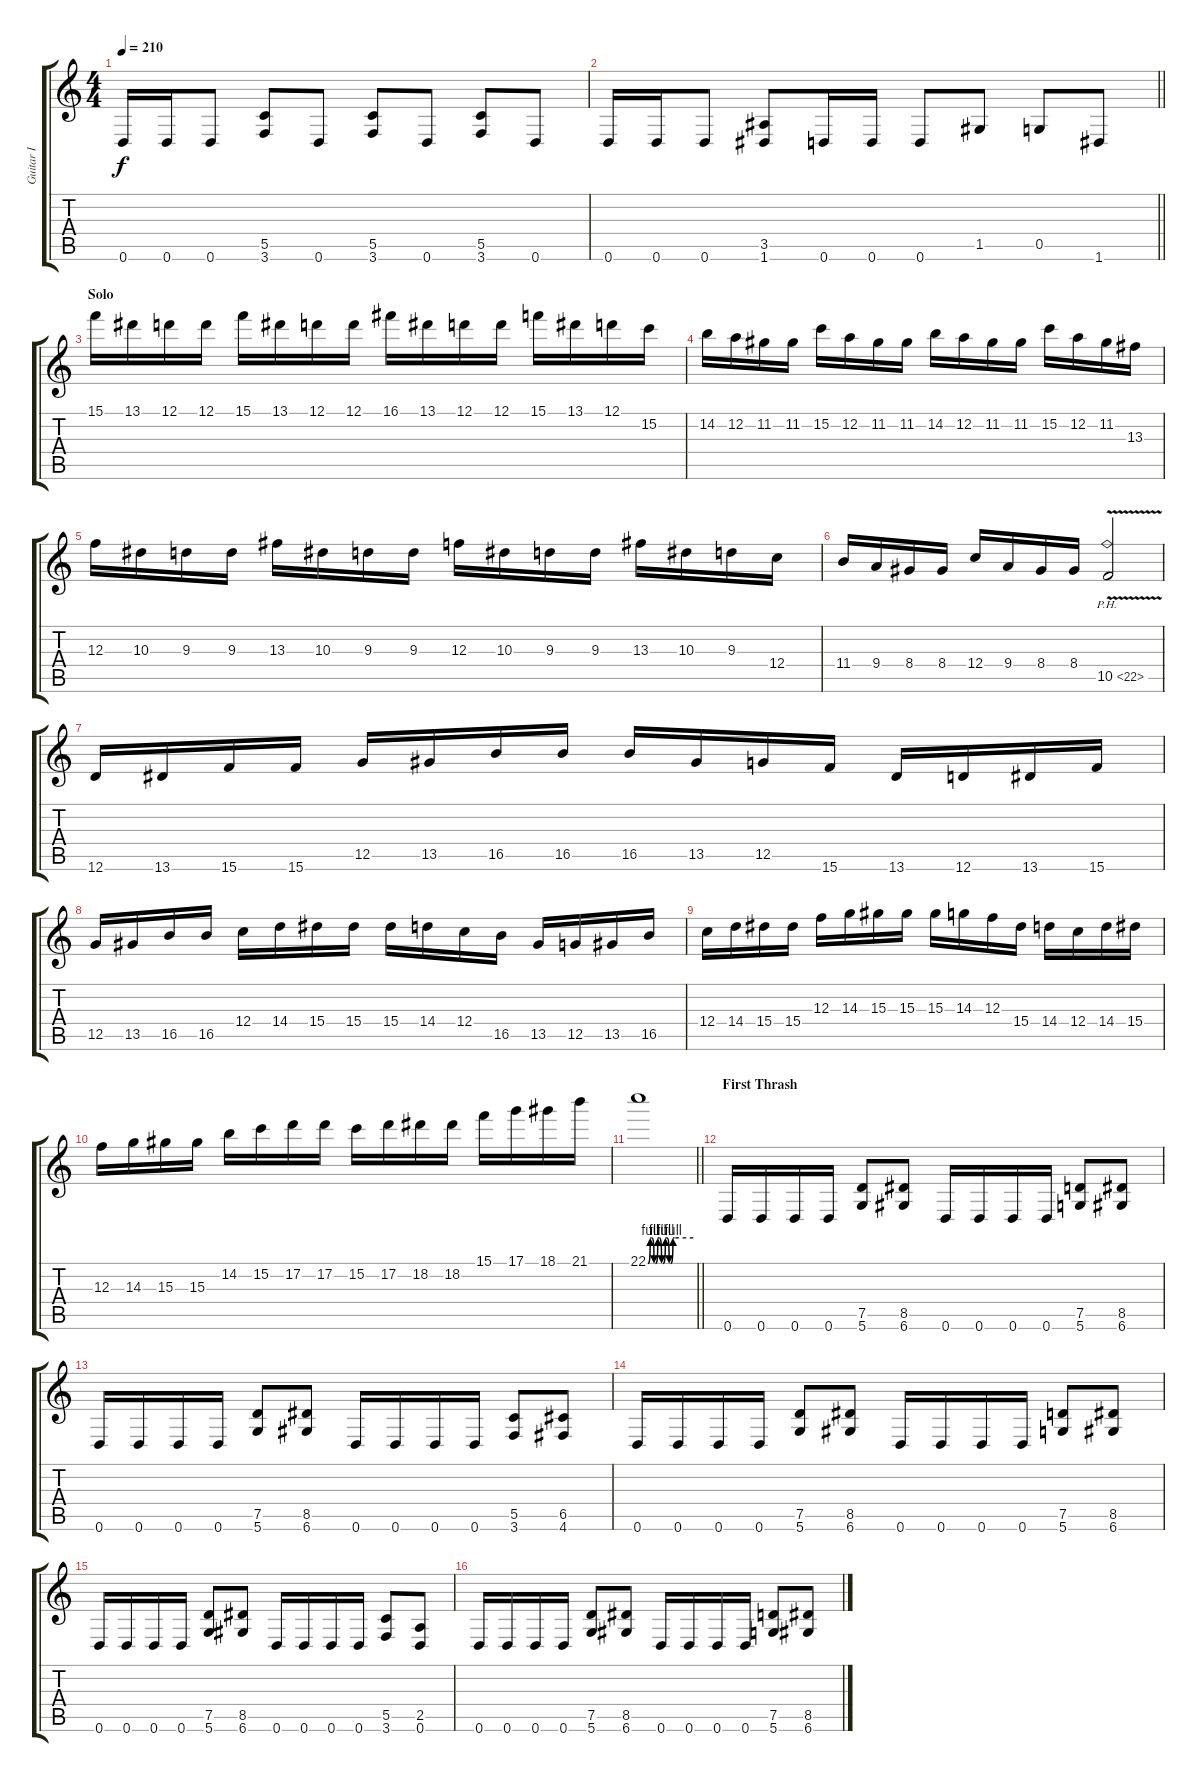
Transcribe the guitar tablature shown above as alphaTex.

\track ("Guitar I" "Guitar I") {instrument distortionguitar}
\staff {score tabs}
\tuning (D4 A3 F3 C3 G2 D2) {hide}
\ts (4 4)
\tempo 210
\clef g2
\ks c
0.6.16{dy f} 0.6.16 0.6.8 (5.5 3.6).8 0.6.8 (5.5 3.6).8 0.6.8 (5.5 3.6).8 0.6.8 |
\barLineRight lightlight
0.6.16 0.6.16 0.6.8 (3.5 1.6).8 0.6.16 0.6.16 0.6.8 1.5.8 0.5.8 1.6.8 |
\section ("" "Solo")
15.1.16 13.1.16 12.1.16 12.1.16 15.1.16 13.1.16 12.1.16 12.1.16 16.1.16 13.1.16 12.1.16 12.1.16 15.1.16 13.1.16 12.1.16 15.2.16 |
14.2.16 12.2.16 11.2.16 11.2.16 15.2.16 12.2.16 11.2.16 11.2.16 14.2.16 12.2.16 11.2.16 11.2.16 15.2.16 12.2.16 11.2.16 13.3.16 |
12.3.16 10.3.16 9.3.16 9.3.16 13.3.16 10.3.16 9.3.16 9.3.16 12.3.16 10.3.16 9.3.16 9.3.16 13.3.16 10.3.16 9.3.16 12.4.16 |
11.4.16 9.4.16 8.4.16 8.4.16 12.4.16 9.4.16 8.4.16 8.4.16 10.5{ph 12 v}.2 |
12.6.16 13.6.16 15.6.16 15.6.16 12.5.16 13.5.16 16.5.16 16.5.16 16.5.16 13.5.16 12.5.16 15.6.16 13.6.16 12.6.16 13.6.16 15.6.16 |
12.5.16 13.5.16 16.5.16 16.5.16 12.4.16 14.4.16 15.4.16 15.4.16 15.4.16 14.4.16 12.4.16 16.5.16 13.5.16 12.5.16 13.5.16 16.5.16 |
12.4.16 14.4.16 15.4.16 15.4.16 12.3.16 14.3.16 15.3.16 15.3.16 15.3.16 14.3.16 12.3.16 15.4.16 14.4.16 12.4.16 14.4.16 15.4.16 |
12.3.16 14.3.16 15.3.16 15.3.16 14.2.16 15.2.16 17.2.16 17.2.16 15.2.16 17.2.16 18.2.16 18.2.16 15.1.16 17.1.16 18.1.16 21.1.16 |
\barLineRight lightlight
22.1{be (custom 0 0 3 4 5 4 8 0 10 0 13 4 15 4 18 0 20 0 23 4 25 4 28 0 30 0 33 4 35 4 60 4)}.1 |
\section ("" "First Thrash")
0.6.16 0.6.16 0.6.16 0.6.16 (7.5 5.6).8 (8.5 6.6).8 0.6.16 0.6.16 0.6.16 0.6.16 (7.5 5.6).8 (8.5 6.6).8 |
0.6.16 0.6.16 0.6.16 0.6.16 (7.5 5.6).8 (8.5 6.6).8 0.6.16 0.6.16 0.6.16 0.6.16 (5.5 3.6).8 (6.5 4.6).8 |
0.6.16 0.6.16 0.6.16 0.6.16 (7.5 5.6).8 (8.5 6.6).8 0.6.16 0.6.16 0.6.16 0.6.16 (7.5 5.6).8 (8.5 6.6).8 |
0.6.16 0.6.16 0.6.16 0.6.16 (7.5 5.6).8 (8.5 6.6).8 0.6.16 0.6.16 0.6.16 0.6.16 (5.5 3.6).8 (2.5 0.6).8 |
0.6.16 0.6.16 0.6.16 0.6.16 (7.5 5.6).8 (8.5 6.6).8 0.6.16 0.6.16 0.6.16 0.6.16 (7.5 5.6).8 (8.5 6.6).8
